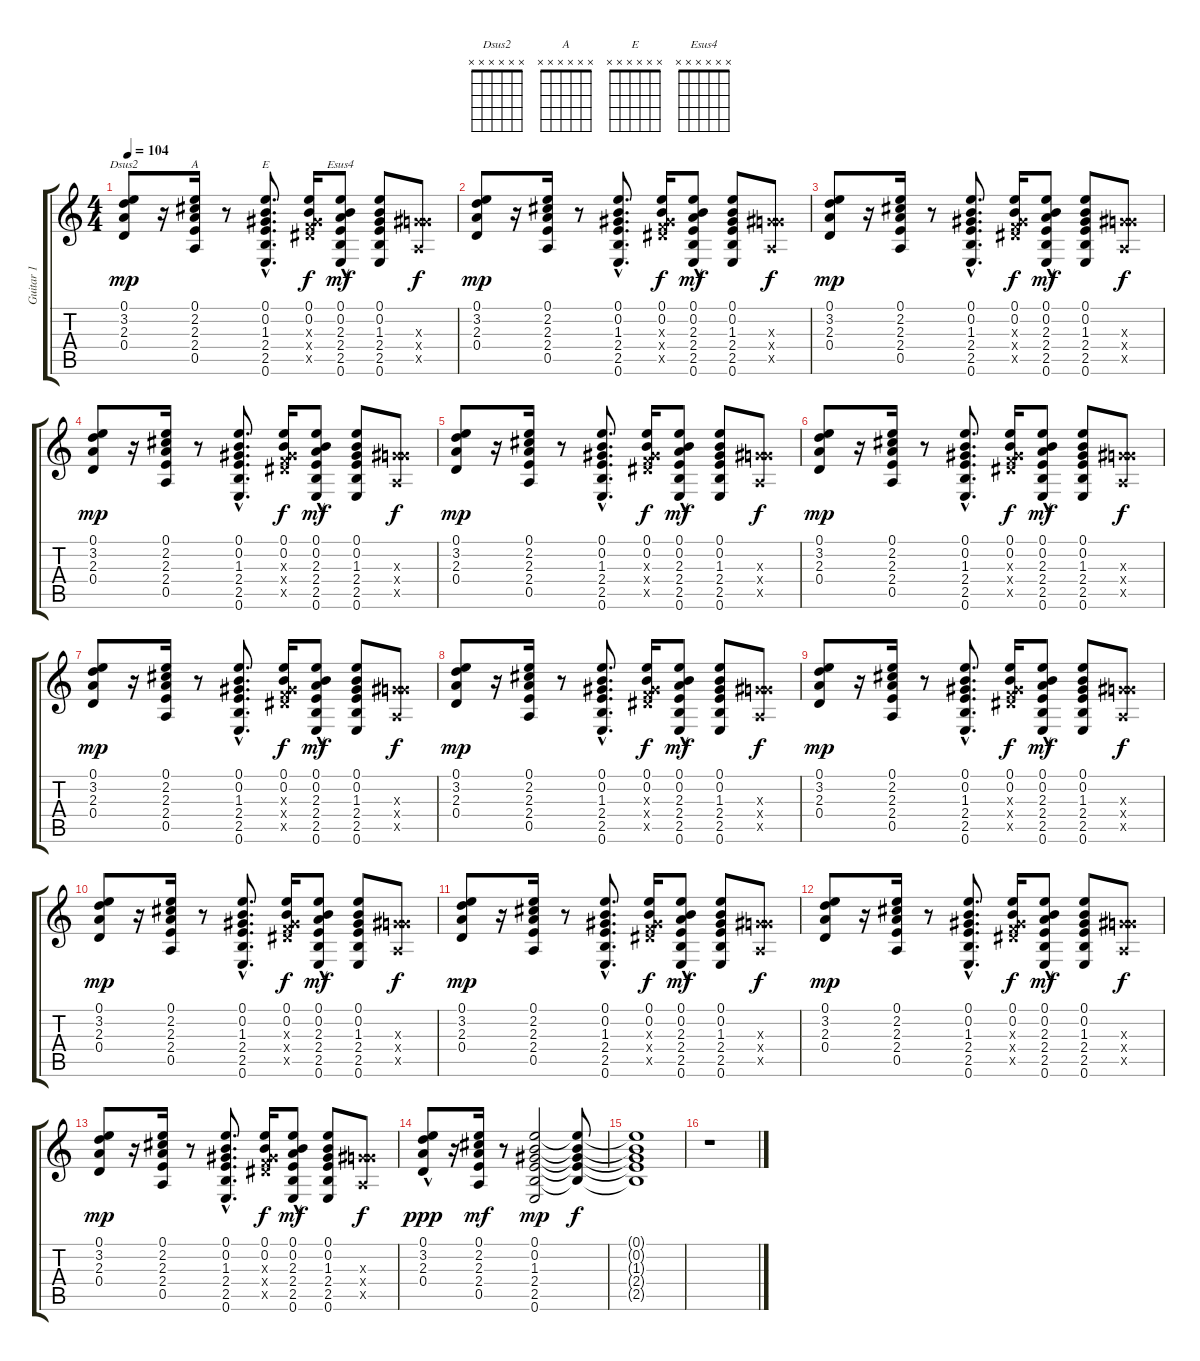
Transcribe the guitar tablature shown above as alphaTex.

\track ("Guitar 1" "Guitar 1") {instrument electricguitarclean}
\staff {score tabs}
\tuning (E4 B3 G3 D3 A2 E2) {hide}
\chord ("Dsus2" x x x x x x)
\chord ("A" x x x x x x)
\chord ("E" x x x x x x)
\chord ("Esus4" x x x x x x)
\ts (4 4)
\tempo 104
\clef g2
\ks c
(0.1 3.2 2.3 0.4).8{ch "Dsus2" dy mp} r.16 (0.1 2.2 2.3 2.4 0.5).16{ch "A"} r.8 (0.1{hac} 0.2{hac} 1.3{hac} 2.4{hac} 2.5{hac} 0.6{hac}).8{d ch "E"} (0.1 0.2 1.3{x} 3.4{x} 6.5{x}).16{dy f} (0.1 0.2 2.3 2.4{hac} 2.5{hac} 0.6).8{ch "Esus4" dy mf} (0.1 0.2 1.3 2.4 2.5 0.6).8 (0.3{x} 6.4{x} 0.5{x}).8{dy f} |
(0.1 3.2 2.3 0.4).8{dy mp} r.16 (0.1 2.2 2.3 2.4 0.5).16 r.8 (0.1{hac} 0.2{hac} 1.3{hac} 2.4{hac} 2.5{hac} 0.6{hac}).8{d} (0.1 0.2 1.3{x} 3.4{x} 6.5{x}).16{dy f} (0.1 0.2 2.3 2.4{hac} 2.5{hac} 0.6).8{dy mf} (0.1 0.2 1.3 2.4 2.5 0.6).8 (0.3{x} 6.4{x} 0.5{x}).8{dy f} |
(0.1 3.2 2.3 0.4).8{dy mp} r.16 (0.1 2.2 2.3 2.4 0.5).16 r.8 (0.1{hac} 0.2{hac} 1.3{hac} 2.4{hac} 2.5{hac} 0.6{hac}).8{d} (0.1 0.2 1.3{x} 3.4{x} 6.5{x}).16{dy f} (0.1 0.2 2.3 2.4{hac} 2.5{hac} 0.6).8{dy mf} (0.1 0.2 1.3 2.4 2.5 0.6).8 (0.3{x} 6.4{x} 0.5{x}).8{dy f} |
(0.1 3.2 2.3 0.4).8{dy mp} r.16 (0.1 2.2 2.3 2.4 0.5).16 r.8 (0.1{hac} 0.2{hac} 1.3{hac} 2.4{hac} 2.5{hac} 0.6{hac}).8{d} (0.1 0.2 1.3{x} 3.4{x} 6.5{x}).16{dy f} (0.1 0.2 2.3 2.4{hac} 2.5{hac} 0.6).8{dy mf} (0.1 0.2 1.3 2.4 2.5 0.6).8 (0.3{x} 6.4{x} 0.5{x}).8{dy f} |
(0.1 3.2 2.3 0.4).8{dy mp} r.16 (0.1 2.2 2.3 2.4 0.5).16 r.8 (0.1{hac} 0.2{hac} 1.3{hac} 2.4{hac} 2.5{hac} 0.6{hac}).8{d} (0.1 0.2 1.3{x} 3.4{x} 6.5{x}).16{dy f} (0.1 0.2 2.3 2.4{hac} 2.5{hac} 0.6).8{dy mf} (0.1 0.2 1.3 2.4 2.5 0.6).8 (0.3{x} 6.4{x} 0.5{x}).8{dy f} |
(0.1 3.2 2.3 0.4).8{dy mp} r.16 (0.1 2.2 2.3 2.4 0.5).16 r.8 (0.1{hac} 0.2{hac} 1.3{hac} 2.4{hac} 2.5{hac} 0.6{hac}).8{d} (0.1 0.2 1.3{x} 3.4{x} 6.5{x}).16{dy f} (0.1 0.2 2.3 2.4{hac} 2.5{hac} 0.6).8{dy mf} (0.1 0.2 1.3 2.4 2.5 0.6).8 (0.3{x} 6.4{x} 0.5{x}).8{dy f} |
(0.1 3.2 2.3 0.4).8{dy mp} r.16 (0.1 2.2 2.3 2.4 0.5).16 r.8 (0.1{hac} 0.2{hac} 1.3{hac} 2.4{hac} 2.5{hac} 0.6{hac}).8{d} (0.1 0.2 1.3{x} 3.4{x} 6.5{x}).16{dy f} (0.1 0.2 2.3 2.4{hac} 2.5{hac} 0.6).8{dy mf} (0.1 0.2 1.3 2.4 2.5 0.6).8 (0.3{x} 6.4{x} 0.5{x}).8{dy f} |
(0.1 3.2 2.3 0.4).8{dy mp} r.16 (0.1 2.2 2.3 2.4 0.5).16 r.8 (0.1{hac} 0.2{hac} 1.3{hac} 2.4{hac} 2.5{hac} 0.6{hac}).8{d} (0.1 0.2 1.3{x} 3.4{x} 6.5{x}).16{dy f} (0.1 0.2 2.3 2.4{hac} 2.5{hac} 0.6).8{dy mf} (0.1 0.2 1.3 2.4 2.5 0.6).8 (0.3{x} 6.4{x} 0.5{x}).8{dy f} |
(0.1 3.2 2.3 0.4).8{dy mp} r.16 (0.1 2.2 2.3 2.4 0.5).16 r.8 (0.1{hac} 0.2{hac} 1.3{hac} 2.4{hac} 2.5{hac} 0.6{hac}).8{d} (0.1 0.2 1.3{x} 3.4{x} 6.5{x}).16{dy f} (0.1 0.2 2.3 2.4{hac} 2.5{hac} 0.6).8{dy mf} (0.1 0.2 1.3 2.4 2.5 0.6).8 (0.3{x} 6.4{x} 0.5{x}).8{dy f} |
(0.1 3.2 2.3 0.4).8{dy mp} r.16 (0.1 2.2 2.3 2.4 0.5).16 r.8 (0.1{hac} 0.2{hac} 1.3{hac} 2.4{hac} 2.5{hac} 0.6{hac}).8{d} (0.1 0.2 1.3{x} 3.4{x} 6.5{x}).16{dy f} (0.1 0.2 2.3 2.4{hac} 2.5{hac} 0.6).8{dy mf} (0.1 0.2 1.3 2.4 2.5 0.6).8 (0.3{x} 6.4{x} 0.5{x}).8{dy f} |
(0.1 3.2 2.3 0.4).8{dy mp} r.16 (0.1 2.2 2.3 2.4 0.5).16 r.8 (0.1{hac} 0.2{hac} 1.3{hac} 2.4{hac} 2.5{hac} 0.6{hac}).8{d} (0.1 0.2 1.3{x} 3.4{x} 6.5{x}).16{dy f} (0.1 0.2 2.3 2.4{hac} 2.5{hac} 0.6).8{dy mf} (0.1 0.2 1.3 2.4 2.5 0.6).8 (0.3{x} 6.4{x} 0.5{x}).8{dy f} |
(0.1 3.2 2.3 0.4).8{dy mp} r.16 (0.1 2.2 2.3 2.4 0.5).16 r.8 (0.1{hac} 0.2{hac} 1.3{hac} 2.4{hac} 2.5{hac} 0.6{hac}).8{d} (0.1 0.2 1.3{x} 3.4{x} 6.5{x}).16{dy f} (0.1 0.2 2.3 2.4{hac} 2.5{hac} 0.6).8{dy mf} (0.1 0.2 1.3 2.4 2.5 0.6).8 (0.3{x} 6.4{x} 0.5{x}).8{dy f} |
(0.1 3.2 2.3 0.4).8{dy mp} r.16 (0.1 2.2 2.3 2.4 0.5).16 r.8 (0.1{hac} 0.2{hac} 1.3{hac} 2.4{hac} 2.5{hac} 0.6{hac}).8{d} (0.1 0.2 1.3{x} 3.4{x} 6.5{x}).16{dy f} (0.1 0.2 2.3 2.4{hac} 2.5{hac} 0.6).8{dy mf} (0.1 0.2 1.3 2.4 2.5 0.6).8 (0.3{x} 6.4{x} 0.5{x}).8{dy f} |
(0.1 3.2 2.3{hac} 0.4).8{dy ppp} r.16 (0.1 2.2 2.3 2.4 0.5).16{dy mf} r.8 (0.1 0.2 1.3 2.4 2.5 0.6).2{dy mp} (0.1{t} 0.2{t} 1.3{t} 2.4{t} 2.5{t}).8{dy f} |
(0.1{t} 0.2{t} 1.3{t} 2.4{t} 2.5{t}).1 |
r.1
